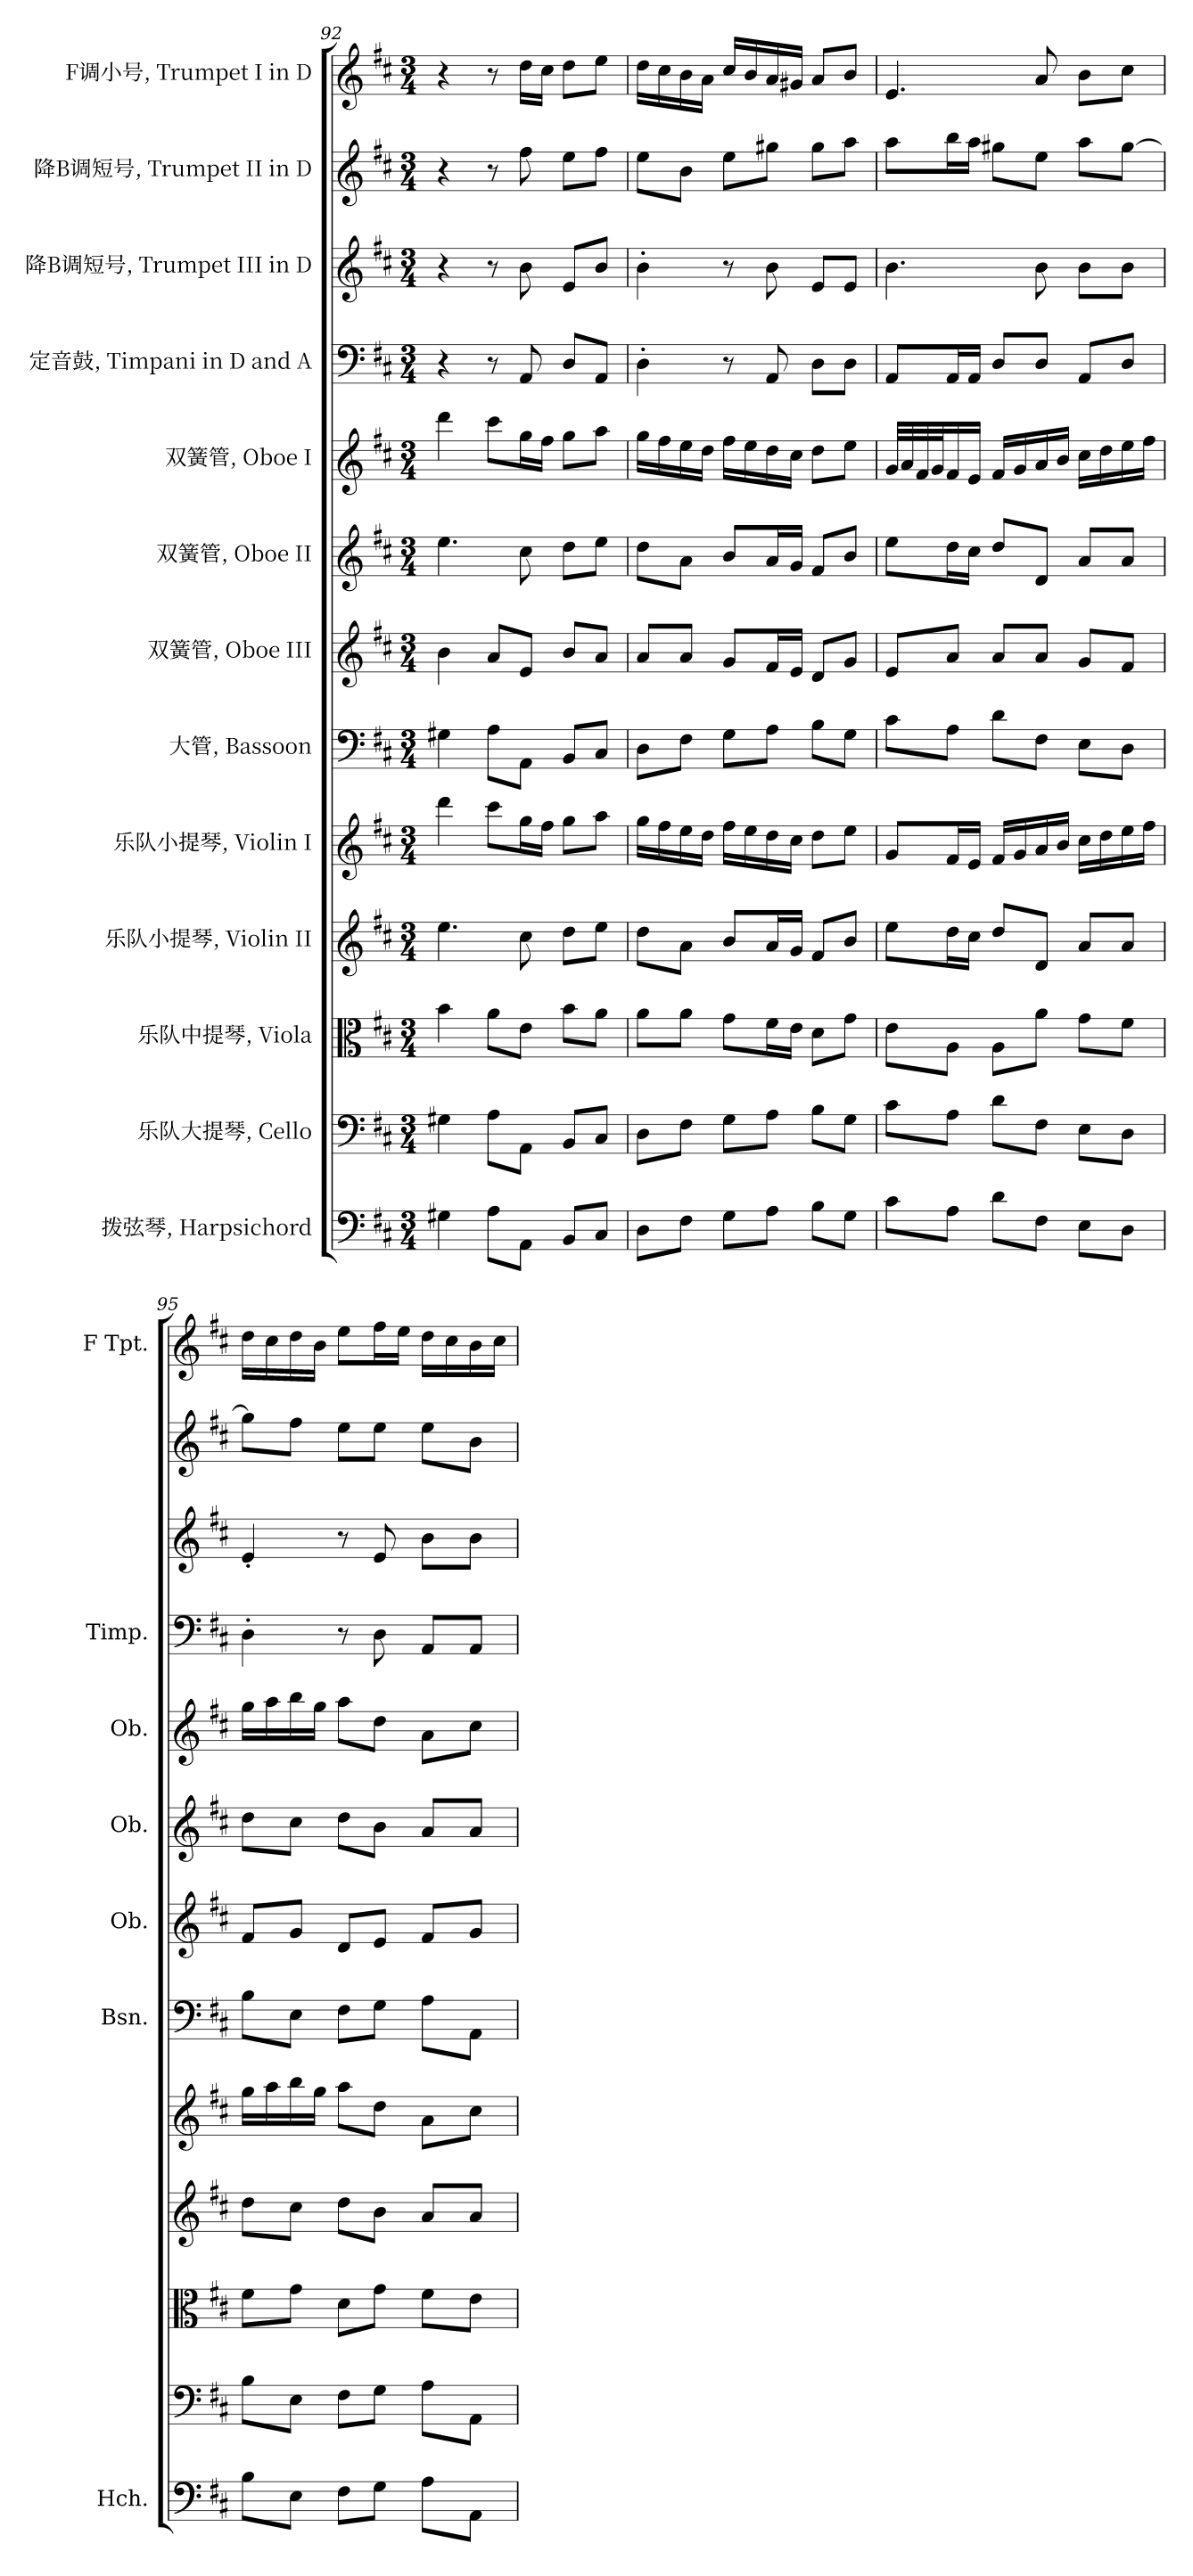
**kern	**kern	**kern	**kern	**kern	**kern	**kern	**kern	**kern	**kern	**kern	**kern	**kern
*part13	*part12	*part11	*part10	*part9	*part8	*part7	*part6	*part5	*part4	*part3	*part2	*part1
*staff13	*staff12	*staff11	*staff10	*staff9	*staff8	*staff7	*staff6	*staff5	*staff4	*staff3	*staff2	*staff1
*I"拨弦琴, Harpsichord	*I"乐队大提琴, Cello	*I"乐队中提琴, Viola	*I"乐队小提琴, Violin II	*I"乐队小提琴, Violin I	*I"大管, Bassoon	*I"双簧管, Oboe III	*I"双簧管, Oboe II	*I"双簧管, Oboe I	*I"定音鼓, Timpani in D and A	*I"降B调短号, Trumpet III in D	*I"降B调短号, Trumpet II in D	*I"F调小号, Trumpet I in D
*I'Hch.	*	*	*	*	*I'Bsn.	*I'Ob.	*I'Ob.	*I'Ob.	*I'Timp.	*	*	*I'F Tpt.
*clefF4	*clefF4	*clefC3	*clefG2	*clefG2	*clefF4	*clefG2	*clefG2	*clefG2	*clefF4	*clefG2	*clefG2	*clefG2
*	*	*	*	*	*	*	*	*	*	*ITrd1c2	*ITrd1c2	*ITrd-3c-5
*k[f#c#]	*k[f#c#]	*k[f#c#]	*k[f#c#]	*k[f#c#]	*k[f#c#]	*k[f#c#]	*k[f#c#]	*k[f#c#]	*k[f#c#]	*k[]	*k[]	*k[f#]
*M3/4	*M3/4	*M3/4	*M3/4	*M3/4	*M3/4	*M3/4	*M3/4	*M3/4	*M3/4	*M3/4	*M3/4	*M3/4
=92	=92	=92	=92	=92	=92	=92	=92	=92	=92	=92	=92	=92
4G#X\	4G#X\	4b\	4.ee\	4ddd\	4G#X\	4b\	4.ee\	4ddd\	4r	4r	4r	4r
8A\L	8A\L	8a\L	.	8ccc#\L	8A\L	8a/L	.	8ccc#\L	8r	8r	8r	8r
8AA\J	8AA\J	8e\J	8cc#\	16gg\L	8AA\J	8e/J	8cc#\	16gg\L	8AA/	8a\	8ee\	16gg\LL
.	.	.	.	16ff#\JJ	.	.	.	16ff#\JJ	.	.	.	16ff#\JJ
8BB/L	8BB/L	8b\L	8dd\L	8gg\L	8BB/L	8b/L	8dd\L	8gg\L	8D/L	8d/L	8dd\L	8gg\L
8C#/J	8C#/J	8a\J	8ee\J	8aa\J	8C#/J	8a/J	8ee\J	8aa\J	8AA/J	8a/J	8ee\J	8aa\J
!!LO:PB:g=z
=93	=93	=93	=93	=93	=93	=93	=93	=93	=93	=93	=93	=93
8D\L	8D\L	8a\L	8dd\L	16gg\LL	8D\L	8a/L	8dd\L	16gg\LL	4D'\	4a'\	8dd\L	16gg\LL
.	.	.	.	16ff#\	.	.	.	16ff#\	.	.	.	16ff#\
8F#\J	8F#\J	8a\J	8a\J	16ee\	8F#\J	8a/J	8a\J	16ee\	.	.	8a\J	16ee\
.	.	.	.	16dd\JJ	.	.	.	16dd\JJ	.	.	.	16dd\JJ
8G\L	8G\L	8g\L	8b/L	16ff#\LL	8G\L	8g/L	8b/L	16ff#\LL	8r	8r	8dd\L	16ff#/LL
.	.	.	.	16ee\	.	.	.	16ee\	.	.	.	16ee/
8A\J	8A\J	16f#\L	16a/L	16dd\	8A\J	16f#/L	16a/L	16dd\	8AA/	8a\	8ff#X\J	16dd/
.	.	16e\JJ	16g/JJ	16cc#\JJ	.	16e/JJ	16g/JJ	16cc#\JJ	.	.	.	16cc#X/JJ
8B\L	8B\L	8d\L	8f#/L	8dd\L	8B\L	8d/L	8f#/L	8dd\L	8D\L	8d/L	8ff#\L	8dd/L
8G\J	8G\J	8g\J	8b/J	8ee\J	8G\J	8g/J	8b/J	8ee\J	8D\J	8d/J	8gg\J	8ee/J
=94	=94	=94	=94	=94	=94	=94	=94	=94	=94	=94	=94	=94
8c#\L	8c#\L	8e\L	8ee\L	8g/L	8c#\L	8e/L	8ee\L	32g/LLL	8AA/L	4.a\	8gg\L	4.a/
.	.	.	.	.	.	.	.	32a/	.	.	.	.
.	.	.	.	.	.	.	.	32f#/	.	.	.	.
.	.	.	.	.	.	.	.	32g/J	.	.	.	.
8A\J	8A\J	8A\J	16dd\L	16f#/L	8A\J	8a/J	16dd\L	16f#/	16AA/L	.	16aa\L	.
.	.	.	16cc#\JJ	16e/JJ	.	.	16cc#\JJ	16e/JJ	16AA/JJ	.	16gg\JJ	.
8d\L	8d\L	8A\L	8dd/L	16f#/LL	8d\L	8a/L	8dd/L	16f#/LL	8D/L	.	8ff#X\L	.
.	.	.	.	16g/	.	.	.	16g/	.	.	.	.
8F#\J	8F#\J	8a\J	8d/J	16a/	8F#\J	8a/J	8d/J	16a/	8D/J	8a\	8dd\J	8dd/
.	.	.	.	16b/JJ	.	.	.	16b/JJ	.	.	.	.
8E\L	8E\L	8g\L	8a/L	16cc#\LL	8E\L	8g/L	8a/L	16cc#\LL	8AA/L	8a\L	8gg\L	8ee\L
.	.	.	.	16dd\	.	.	.	16dd\	.	.	.	.
8D\J	8D\J	8f#\J	8a/J	16ee\	8D\J	8f#/J	8a/J	16ee\	8D/J	8a\J	[8ff#\J	8ff#\J
.	.	.	.	16ff#\JJ	.	.	.	16ff#\JJ	.	.	.	.
=95	=95	=95	=95	=95	=95	=95	=95	=95	=95	=95	=95	=95
8B\L	8B\L	8f#\L	8dd\L	16gg\LL	8B\L	8f#/L	8dd\L	16gg\LL	4D'\	4d'/	8ff#\L]	16gg\LL
.	.	.	.	16aa\	.	.	.	16aa\	.	.	.	16ff#\
8E\J	8E\J	8g\J	8cc#\J	16bb\	8E\J	8g/J	8cc#\J	16bb\	.	.	8ee\J	16gg\
.	.	.	.	16gg\JJ	.	.	.	16gg\JJ	.	.	.	16ee\JJ
8F#\L	8F#\L	8d\L	8dd\L	8aa\L	8F#\L	8d/L	8dd\L	8aa\L	8r	8r	8dd\L	8aa\L
8G\J	8G\J	8g\J	8b\J	8dd\J	8G\J	8e/J	8b\J	8dd\J	8D\	8d/	8dd\J	16bb\L
.	.	.	.	.	.	.	.	.	.	.	.	16aa\JJ
8A\L	8A\L	8f#\L	8a/L	8a\L	8A\L	8f#/L	8a/L	8a\L	8AA/L	8a\L	8dd\L	16gg\LL
.	.	.	.	.	.	.	.	.	.	.	.	16ff#\
8AA\J	8AA\J	8e\J	8a/J	8cc#\J	8AA\J	8g/J	8a/J	8cc#\J	8AA/J	8a\J	8a\J	16ee\
.	.	.	.	.	.	.	.	.	.	.	.	16ff#\JJ
=	=	=	=	=	=	=	=	=	=	=	=	=
*-	*-	*-	*-	*-	*-	*-	*-	*-	*-	*-	*-	*-
